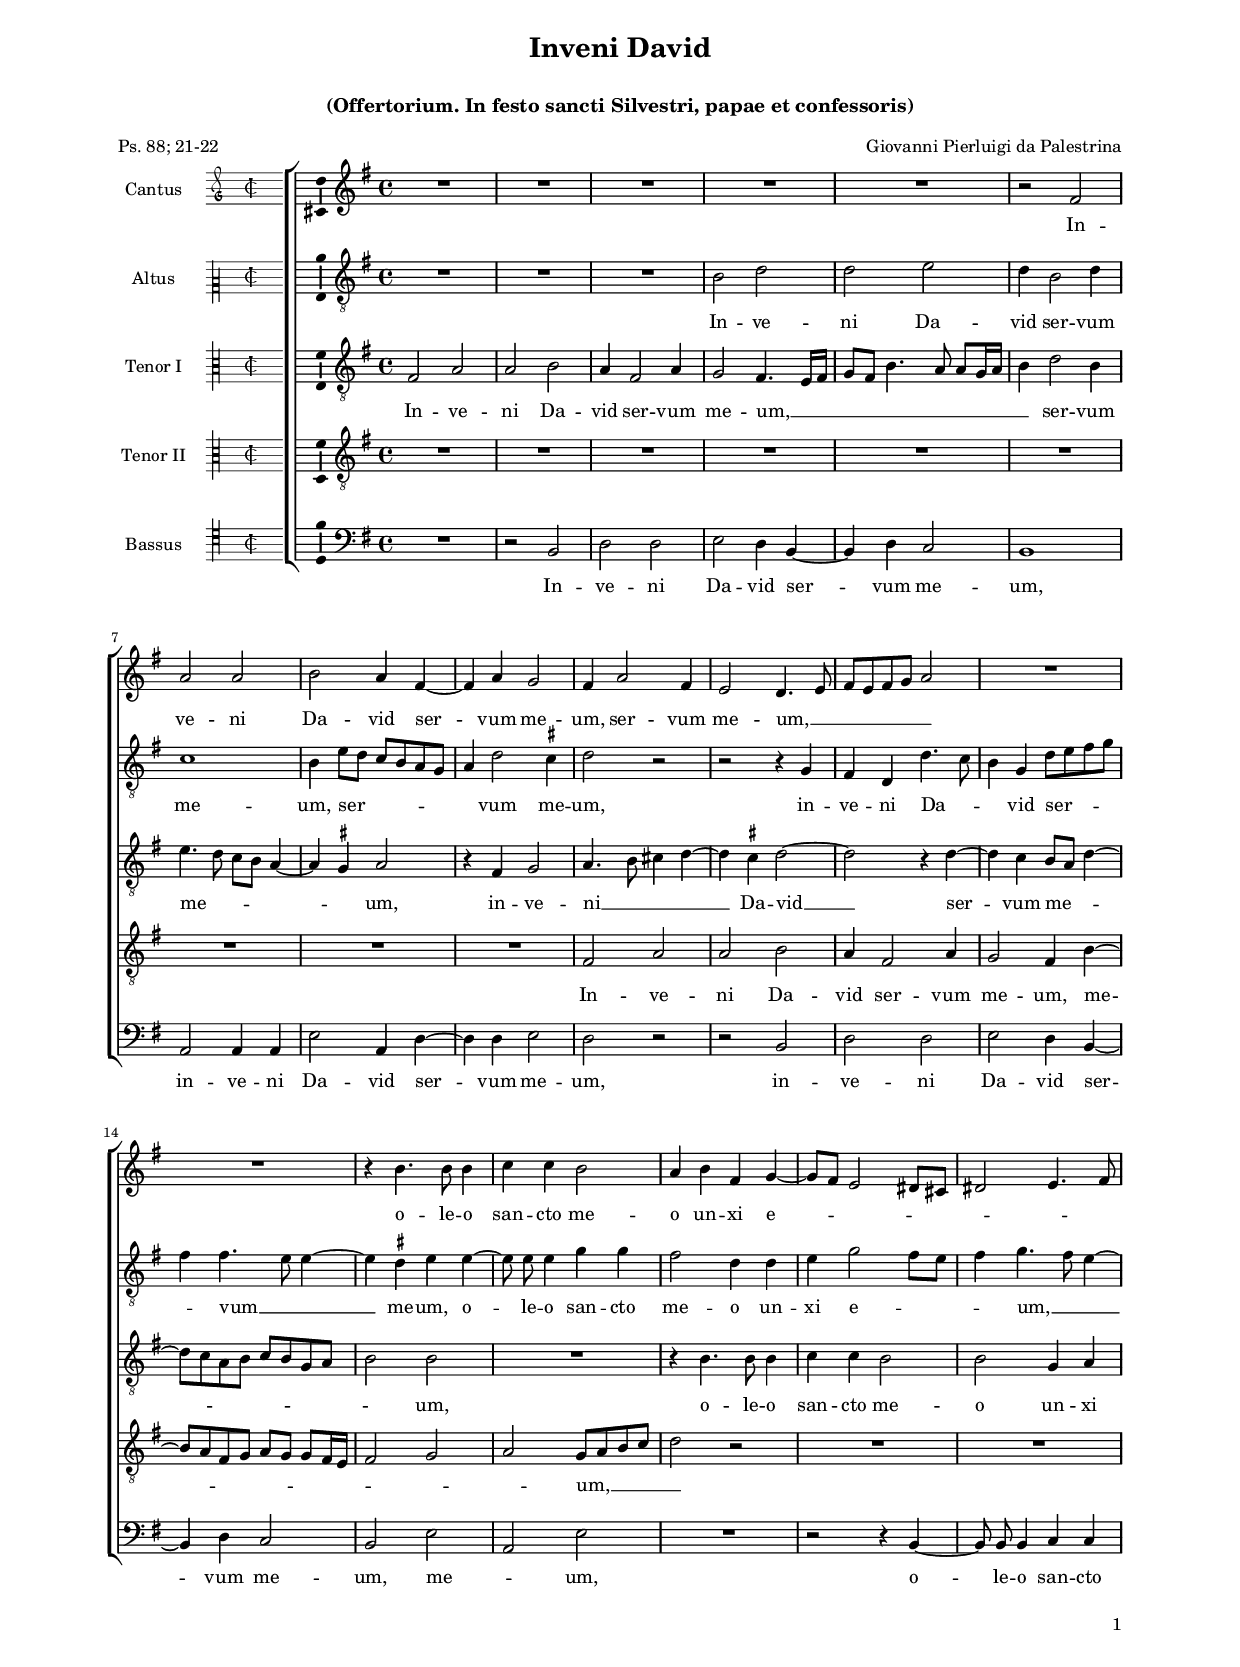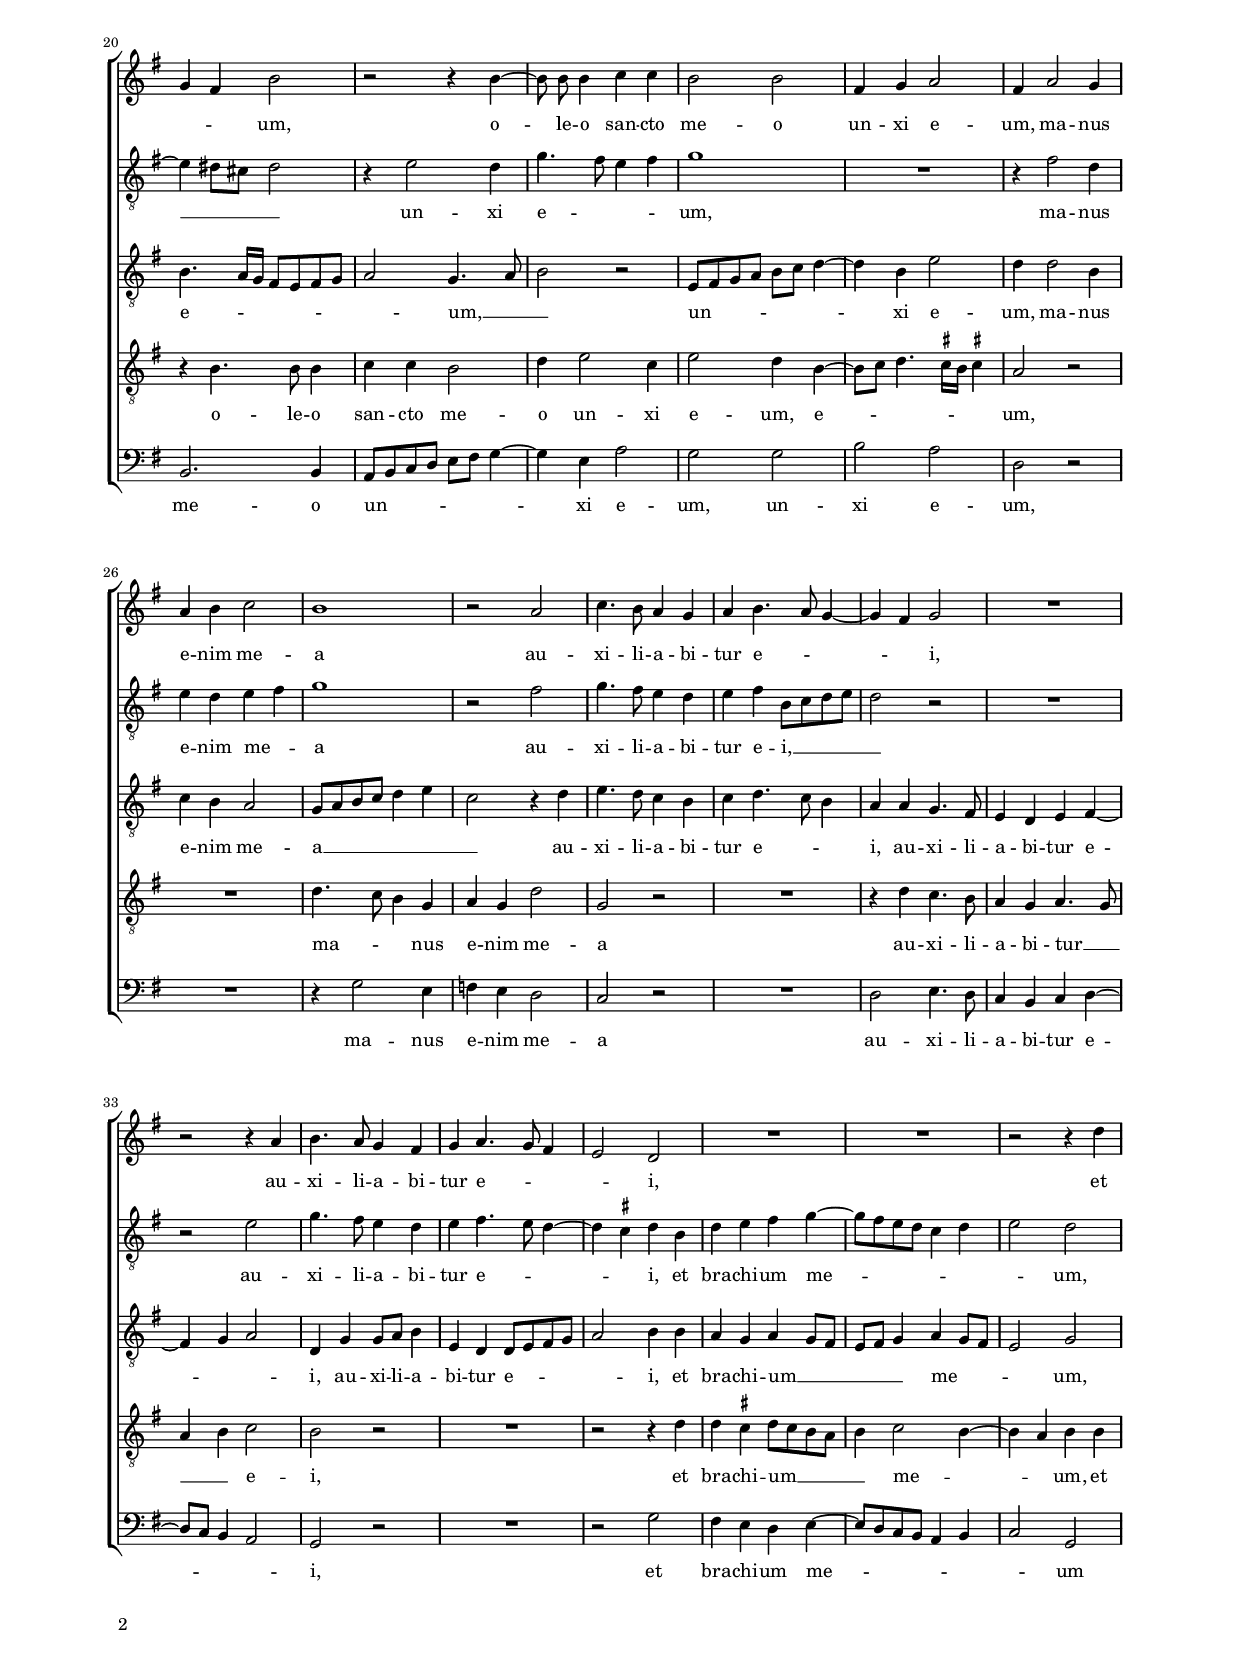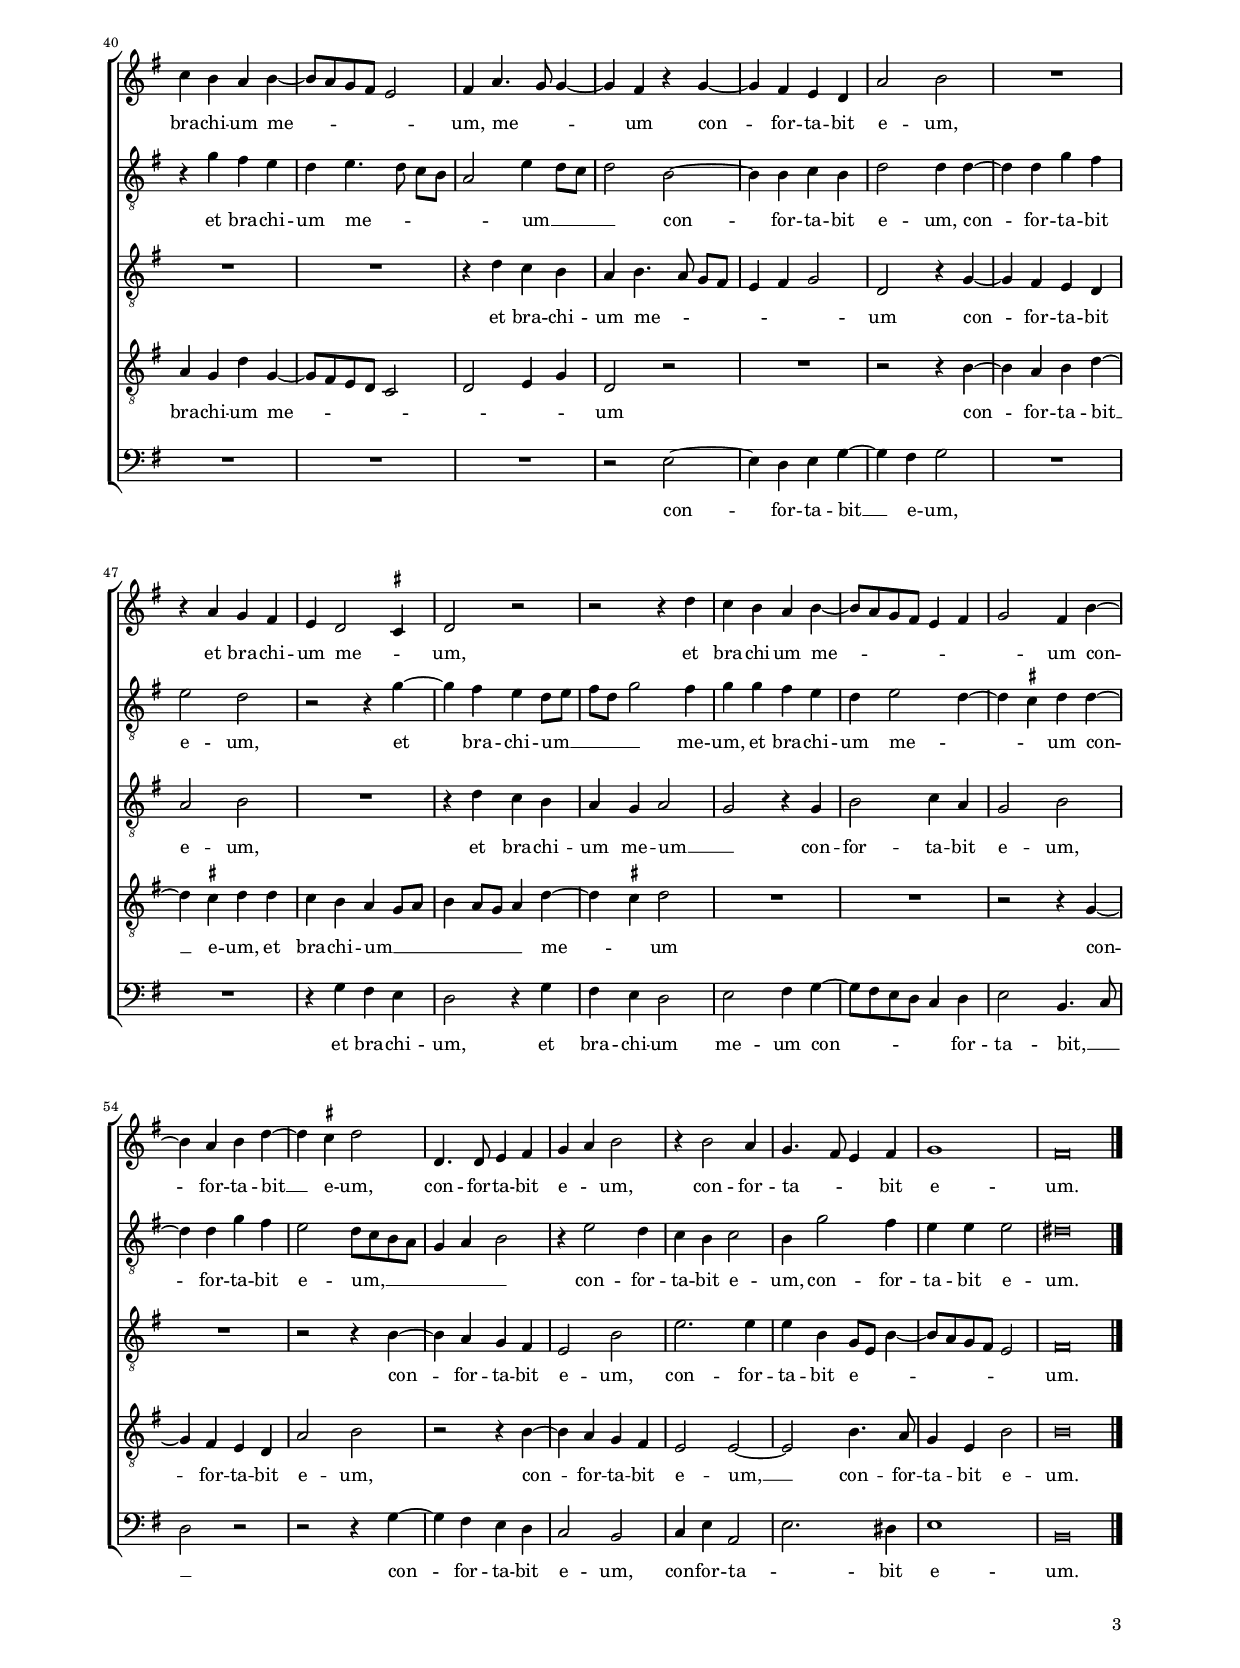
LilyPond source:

\header
{
  title="Inveni David"
  subtitle=\markup { \column { \fontsize #-2 \transparent "x" "(Offertorium. In festo sancti Silvestri, papae et confessoris)" \transparent "x" } }
  composer="Giovanni Pierluigi da Palestrina"
  poet="Ps. 88; 21-22"
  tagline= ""
}

\version "2.22.2"
\language deutsch
#(set-global-staff-size 15)
% #(set-default-paper-size "letter")
#(ly:set-option 'point-and-click #f)




	ficta = { \once \set suggestAccidentals = ##t }

	forget = #(define-music-function (music) (ly:music?) #{
		\accidentalStyle forget
		$music
		\accidentalStyle default
		#})


    
\paper
	{
	top-margin = 1.6 \cm
	bottom-margin = 1 \cm
	left-margin = 2 \cm
	right-margin = 2 \cm
	ragged-bottom = ##f
	ragged-last-bottom = ##f
	print-page-number = ##f
	system-system-spacing = #'((basic-distance . 17) (minimum-distance . 14) (padding . 5) (strechability . 150))
    oddFooterMarkup=\markup   \fill-line { "" \fromproperty #'page:page-number-string }
    evenFooterMarkup=\markup  \fill-line { \fromproperty #'page:page-number-string "" }
    last-bottom-spacing = #'((basic-distance . 12) (minimum-distance . 7) (padding . 4))
    systems-per-page = 3
%   page-count = 3
%	min-systems-per-page = 3
%	print-all-headers = ##t
%	print-first-page-number = ##t
%	first-page-number = 1
	}

	
global = {
	\key c \major
	\time 4/4
    \set Score.tempoHideNote = ##t
    \tempo 4 = 100
    \skip 1*60
    \set Score.measureLength = #(ly:make-moment 2/1)
    \skip 1*2 \bar "|."
	}
    

incipitcantus = \relative c' {
    \time 2/2
    \clef "petrucci-g2"
    \key c \major
    }
    
incipitcantusVoice = <<
    \new MensuralVoice <<
        { s1 \noBreak }
        \incipitcantus
    >>
    >>
    
    
incipitaltus = \relative c' {
    \time 2/2
    \clef "petrucci-c2"
    \key c \major
    s4 \bar ""
    }
    
incipitaltusVoice = <<
    \new MensuralVoice <<
        { s1 \noBreak }
        \incipitaltus
    >>
    >>
    
incipittenor = \relative c' {
    \time 2/2
    \clef "petrucci-c3"
    \key c \major
    }
    
incipittenorVoice = <<
    \new MensuralVoice <<
        { s1 \noBreak }
        \incipittenor
    >>
    >>
    
incipitquintus = \relative c' {
    \time 2/2
    \clef "petrucci-c3"
    \key c \major
    }
    
incipitquintusVoice = <<
    \new MensuralVoice <<
        { s1 \noBreak }
        \incipitquintus
    >>
    >>
    
    
incipitbassus= \relative c {
    \time 2/2
    \clef "petrucci-c4"
    \key c \major
    }
    
incipitbassusVoice = <<
    \new MensuralVoice <<
        { s1 \noBreak }
        \incipitbassus
    >>
    >>


cantus =  \relative c''
	{
	R1
	R1
	R1
	R1
%5
	R1 |
	r2 h
	d2 d
	e2 d4 h~
	h4 d c2
%10
	h4 d2 h4 |
	a2 g4. a8
	h8 a h c d2
	R1
	R1
%15
	r4 e4. e8 e4 |
	f4 f e2
	d4 e h c~
	c8 h a2 gis8 fis
	gis2 a4. h8
%20
	c4 h e2 |
	r2 r4 e~
	\autoBeamOff e8 e \autoBeamOn e4 f f
	e2 e
	h4 c d2
%25
	h4 d2 c4 |
	d4 e f2
	e1
	r2 d
	f4. e8 d4 c
%30
	d4 e4. d8 c4~ |
	c4 h c2
	R1
	r2 r4 d
	e4. d8 c4 h
%35
	c4 d4. c8 h4 |
	a2 g
	R1
	R1
	r2 r4 g'
%40
	f4 e d e~ |
	e8 d c h a2
	h4 d4. c8 c4~
	c4 h r c~
	c4 h a g
%45
	d'2 e |
	R1
	r4 d c h
	a4 g2 \ficta fis4
	g2 r
%50
	r2 r4 g' |
	f4 e d e~
	e8 d c h a4 h
	c2 h4 e~
	e4 d e g~
%55
	g4 \ficta fis g2 |
	g,4. g8 a4 h
	c4 d e2
	r4 e2 d4
	c4. h8 a4 h
%60
	c1 |
	h\breve |
	}


altus =  \relative c'
	{
	R1
	R1
	R1
	e2 g
%5
	g2 a |
	g4 e2 g4
	f1
	e4 a8 g f e d c
	d4 g2 \ficta fis4
%10
	g2 r |
	r2 r4 c,
	h4 g g'4. f8
	e4 c g'8 a h c
	h4 h4. a8 a4~
%15
	a4 \ficta gis a a~ |
	\autoBeamOff a8 a \autoBeamOn a4 c c
	h2 g4 g
	a4 c2 h8 a
	h4 c4. h8 a4~
%20
	a4 gis8 fis gis2 |
	r4 a2 g4
	c4. h8 a4 h
	c1
	R1
%25
	r4 h2 g4 |
	a4 g a h
	c1
	r2 h
	c4. h8 a4 g
%30
	a4 h e,8 f g a |
	g2 r
	R1
	r2 a
	c4. h8 a4 g
%35
	a4 h4. a8 g4~ |
	g4 \ficta fis g e
	g4 a h c~
	c8 h a g f4 g
	a2 g
%40
	r4 c h a |
	g4 a4. g8 f[ e]
	d2 a'4 g8 f
	g2 e~
	e4 e f e
%45
	g2 g4 g~ |
	g4 g c h
	a2 g
	r2 r4 c~
	c4 h a g8 a
%50
	h8 g c2 h4 |
	c4 c h a
	g4 a2 g4~
	g4 \ficta fis g g~
	g4 g c h
%55
	a2 g8 f e d |
	c4 d e2
	r4 a2 g4
	f4 e f2
	e4 c'2 h4
%60
	a4 a a2 |
	gis\breve |
	
	}


tenor =  \relative c'
	{
	h2 d
	d2 e
	d4 h2 d4
	c2 h4. a16 h
%5
	c8 h e4. d8 d[ c16 d] |
	e4 g2 e4
	a4. g8 f[ e] d4~
	d4 \ficta cis d2
	r4 h c2
%10
	d4. e8 fis4 g~ |
	g4 \ficta fis g2~
	g2 r4 g~
	g4 f e8 d g4~
	g8 f d e f e c d
%15
	e2 e |
	R1
	r4 e4. e8 e4
	f4 f e2
	e2 c4 d
%20
	e4. d16 c h8 a h c |
	d2 c4. d8
	e2 r
	a,8 h c d e f g4~
	g4 e a2
%25
	g4 g2 e4 |
	f4 e d2
	c8 d e f g4 a
	f2 r4 g
	a4. g8 f4 e
%30
	f4 g4. f8 e4 |
	d4 d c4. h8
	a4 g a h~
	h4 c d2
	g,4 c c8 d e4
%35
	a,4 g g8 a h c |
	d2 e4 e
	d4 c d c8 h
	a8 h c4 d c8 h
	a2 c
%40
	R1 |
	R1
	r4 g' f e
	d4 e4. d8 c[ h]
	a4 h c2
%45
	g2 r4 c~ |
	c4 h a g
	d'2 e
	R1
	r4 g f e
%50
	d4 c d2 |
	c2 r4 c
	e2 f4 d
	c2 e
	R1
%55
	r2 r4 e~ |
	e4 d c h
	a2 e'
	a2. a4
	a4 e c8 a e'4~
%60
	e8 d c h a2 |
	h\breve |
	}


quintus  =  \relative c'
	{
	R1
	R1
	R1
	R1
%5
	R1 |
	R1
	R1
	R1
	R1
%10
	h2 d |
	d2 e
	d4 h2 d4
	c2 h4 e~
	e8 d h c d c c[ h16 a]
%15
	h2 c |
	d2 c8 d e f
	g2 r
	R1
	R1
%20
	r4 e4. e8 e4 |
	f4 f e2
	g4 a2 f4
	a2 g4 e~
	e8 f g4. \ficta fis16 e \ficta fis!4
%25
	d2 r |
	R1
	g4. f8 e4 c
	d4 c g'2
	c,2 r
%30
	R1 |
	r4 g' f4. e8
	d4 c d4. c8
	d4 e f2
	e2 r
%35
	R1 |
	r2 r4 g
	g4 \ficta fis g8 \forget f e d
	e4 f2 e4~
	e4 d e e
%40
	d4 c g' c,~ |
	c8 h a g f2
	g2 a4 c
	g2 r
	R1
%45
	r2 r4 e'~ |
	e4 d e g~
	g4 \ficta fis g g
	f4 e d c8 d
	e4 d8 c d4 g~
%50
	g4 \ficta fis g2 |
	R1
	R1
	r2 r4 c,~
	c4 h a g
%55
	d'2 e |
	r2 r4 e~
	e4 d c h
	a2 a~
	a2 e'4. d8
%60
	c4 a e'2 |
	e\breve |
	}


bassus  =  \relative c
	{
	R1
	r2 e
	g2 g
	a2 g4 e~
%5
	e4 g f2 |
	e1
	d2 d4 d
	a'2 d,4 g~
	g4 g a2
%10
	g2 r |
	r2 e
	g2 g
	a2 g4 e~
	e4 g f2
%15
	e2 a |
	d,2 a'
	R1
	r2 r4 e~
	\autoBeamOff e8 e \autoBeamOn e4 f f
%20
	e2. e4 |
	d8 e f g a h c4~
	c4 a d2
	c2 c
	e2 d
%25
	g,2 r |
	R1
	r4 c2 a4
	b4 a g2
	f2 r
%30
	R1 |
	g2 a4. g8
	f4 e f g~
	g8 f e4 d2
	c2 r
%35
	R1 |
	r2 c'
	h4 a g a~
	a8 g f e d4 e
	f2 c
%40
	R1 |
	R1
	R1
	r2 a'~
	a4 g a c~
%45
	c4 h c2 |
	R1
	R1
	r4 c h a
	g2 r4 c
%50
	h4 a g2 |
	a2 h4 c~
	c8 h a g f4 g
	a2 e4. f8
	g2 r
%55
	r2 r4 c~ |
	c4 h a g
	f2 e
	f4 a d,2
	a'2. gis4
%60
	a1 |
	e\breve |
	}


lyricscantus = \lyricmode {
	In -- ve -- ni Da -- vid ser -- vum me -- um,
    ser -- vum me -- um, __ _ _ _ _ _ _
    o -- le -- o san -- cto me -- o un -- xi e -- _ _ _ _ _ _ _ _ _ um,
    o -- le -- o san -- cto me -- o un -- xi e -- um,
    ma -- nus e -- nim me -- a
    au -- xi -- li -- a -- bi -- tur e -- _ _ _ i,
    au -- xi -- li -- a -- bi -- tur e -- _ _ _ i,
    et bra -- chi -- um me -- _ _ _ _ um,
    me -- _ _ um con -- for -- ta -- bit e -- um,
    et bra -- chi -- um me -- _ um,
    et bra -- chi -- um me -- _ _ _ _ _ _ um con -- for -- ta -- bit __ e -- um,
    con -- for -- ta -- bit e -- _ um,
    con -- for -- ta -- _ _ bit e -- um.
	}


lyricsaltus = \lyricmode {
	In -- ve -- ni Da -- vid ser -- vum me -- um,
    ser -- _ _ _ _ _ _ vum me -- um,
    in -- ve -- ni Da -- _ _ vid ser -- _ _ _ _ vum __ _ _ me -- um,
    o -- le -- o san -- cto me -- o un -- xi e -- _ _ _ um, __ _ _ _ _ _
    un -- xi e -- _ _ _ um,
    ma -- nus e -- nim me -- _ a
    au -- xi -- li -- a -- bi -- tur e -- i, __ _ _ _ _
    au -- xi -- li -- a -- bi -- tur e -- _ _ _ i,
    et bra -- chi -- um me -- _ _ _ _ _ _ um,
    et bra -- chi -- um me -- _ _ _ _ um __ _ _ _ con -- for -- ta -- bit e -- um,
    con -- for -- ta -- bit e -- um,
    et bra -- chi -- um __ _ _ _ _ me -- um,
    et bra -- chi -- um me -- _ _ um con -- for -- ta -- bit e -- um, __ _ _ _ _ _ _
    con -- for -- ta -- bit e -- um,
    con -- for -- ta -- bit e -- um.
	}


lyricstenor = \lyricmode {
	In -- ve -- ni Da -- vid ser -- vum me -- um, __ _ _ _ _ _ _ _ _ _ _
    ser -- vum me -- _ _ _ _ _ um,
    in -- ve -- ni __ _ _ _ Da -- vid __ ser -- vum me -- _ _ _ _ _ _ _ _ _ _ um,
    o -- le -- o san -- cto me -- o un -- xi e -- _ _ _ _ _ _ _ um, __ _ _
    un -- _ _ _ _ _ _ xi e -- um,
    ma -- nus e -- nim me -- a __ _ _ _ _ _ _ au -- xi -- li -- a -- bi -- tur e -- _ _ i,
    au -- xi -- li -- a -- bi -- tur e -- _ _ i,
    au -- xi -- li -- a -- bi -- tur e -- _ _ _ _ i,
    et bra -- chi -- um __ _ _ _ _ _ me -- _ _ _ um,
    et bra -- chi -- um me -- _ _ _ _ _ _ um con -- for -- ta -- bit e -- um,
    et bra -- chi -- um me -- um __ _ con -- for -- ta -- bit e -- um,
    con -- for -- ta -- bit e -- um,
    con -- for -- ta -- bit e -- _ _ _ _ _ _ um.
	}


lyricsquintus = \lyricmode {
	In -- ve -- ni Da -- vid ser -- vum me -- um,
    me -- _ _ _ _ _ _ _ _ _ _ _ um, __ _ _ _ _
    o -- le -- o san -- cto me -- o un -- xi e -- um,
    e -- _ _ _ _ _ um,
    ma -- _ _ nus e -- nim me -- a
    au -- xi -- li -- a -- bi -- tur __ _ _ _ e -- i,
    et bra -- chi -- um __ _ _ _ _ me -- _ _ um,
    et bra -- chi -- um me -- _ _ _ _ _ _ _ um con -- for -- ta -- bit __ e -- um,
    et bra -- chi -- um __ _ _ _ _ _ _ me -- _ um con -- for -- ta -- bit e -- um,
    con -- for -- ta -- bit e -- um, __
    con -- for -- ta -- bit e -- um.
	}


lyricsbassus = \lyricmode {
	In -- ve -- ni Da -- vid ser -- vum me -- um,
    in -- ve -- ni Da -- vid ser -- vum me -- um,
    in -- ve -- ni Da -- vid ser -- vum me -- um,
    me -- _ um,
    o -- le -- o san -- cto me -- o un -- _ _ _ _ _ _ xi e -- um,
    un -- xi e -- um,
    ma -- nus e -- nim me -- a
    au -- xi -- li -- a -- bi -- tur e -- _ _ _ i,
    et bra -- chi -- um me -- _ _ _ _ _ _ um con -- for -- ta -- bit __ e -- um,
    et bra -- chi -- um,
    et bra -- chi -- um me -- um con -- _ _ _ _ for -- ta -- bit, __ _ _
    con -- for -- ta -- bit e -- um,
    con -- for -- ta -- _ bit e -- um.
	}


\score
{  
    \transpose c g, {
	\new ChoirStaff \with { \override StaffGrouper.staff-staff-spacing.basic-distance = #12 }
	<<

	\new Staff << \global
	\new Voice="v1" {
		\set Staff.instrumentName="Cantus"
        \incipit \incipitcantusVoice
%		\set Staff.instrumentName= "S"
		\set Staff.midiInstrument = "reed organ"
		\clef violin
		\cantus }
	\new Lyrics \lyricsto "v1" {\lyricscantus }
	>>


	\new Staff << \global
	\new Voice="v2" {
		\set Staff.instrumentName="Altus"
        \incipit \incipitaltusVoice
%		\set Staff.instrumentName= "A"
		\set Staff.midiInstrument = "reed organ"
		\clef "G_8"
		\altus}
	\new Lyrics \lyricsto "v2" {\lyricsaltus }
	>>


	\new Staff << \global
	\new Voice="v3" {
		\set Staff.instrumentName="Tenor I"
        \incipit \incipittenorVoice
%		\set Staff.instrumentName= "T"
		\set Staff.midiInstrument = "reed organ"
		\clef "G_8"
		\tenor }
	\new Lyrics \lyricsto "v3" {\lyricstenor }
	>>


	\new Staff << \global
	\new Voice="v5" {
		\set Staff.instrumentName="Tenor II"
        \incipit \incipitquintusVoice
%		\set Staff.instrumentName= "Q"
		\set Staff.midiInstrument = "reed organ"
		\clef "G_8"
		\quintus}
	\new Lyrics \lyricsto "v5" {\lyricsquintus }
	>>


	\new Staff << \global
	\new Voice="v4" {
		\set Staff.instrumentName="Bassus"
        \incipit \incipitbassusVoice
%		\set Staff.instrumentName= "B"
		\set Staff.midiInstrument = "reed organ"
		\clef bass 
		\bassus }
	\new Lyrics \lyricsto "v4" {\lyricsbassus}
	>>

	>>
	} % transpose

	\layout
	{
	indent = 3\cm
    incipit-width = 1.3 \cm
	\context { \Lyrics \override VerticalAxisGroup.nonstaff-relatedstaff-spacing.padding = #1.4 }
%	\context { \Lyrics \override LyricText.font-size = #1 }
	\context { \Staff \override TimeSignature.break-visibility = #end-of-line-invisible }
	\context { \Staff \consists "Ambitus_engraver" }
%	\context { \Voice \override Slur.transparent = ##t }
	\context { \Score \override BarNumber.padding = #2 }
	\context { \Voice \override NoteHead.style = #'baroque }
	}

\midi
	{    	
	}

}


% EOF
